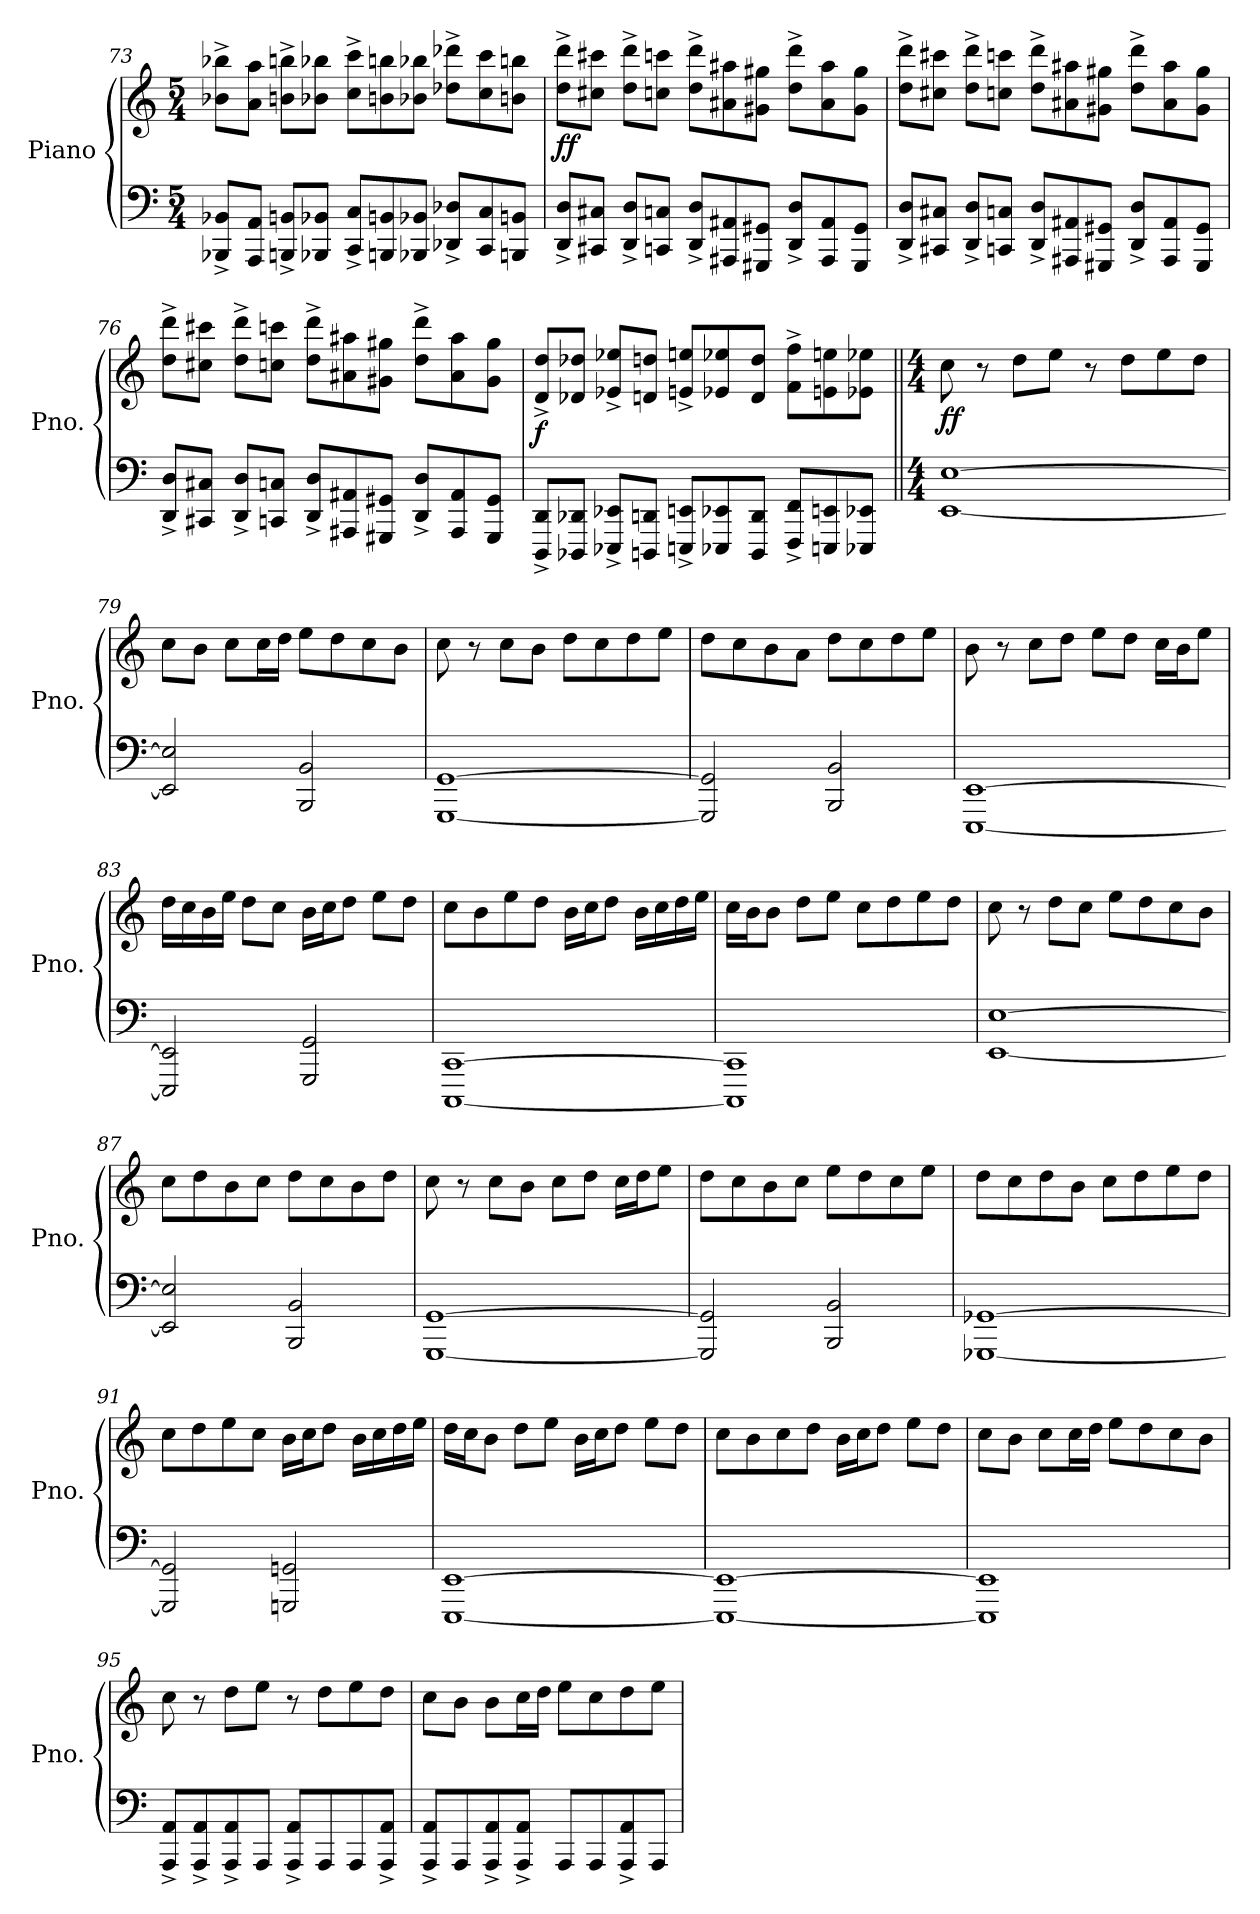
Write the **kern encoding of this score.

**kern	**kern	**dynam
*part1	*part1	*part1
*staff2	*staff1	*staff1/2
*I"Piano	*	*
*I'Pno.	*	*
*clefF4	*clefG2	*
*k[]	*k[]	*
*M5/4	*M5/4	*
=73	=73	=73
8BBB-X/^ 8BB-X/^L	8b-X\^ 8bb-X\^L	.
8AAA/ 8AA/J	8a\ 8aa\J	.
8BBBn/^ 8BBn/^L	8bn\^ 8bbn\^L	.
8BBB-X/ 8BB-X/J	8b-X\ 8bb-X\J	.
8CC/^ 8C/^L	8cc\^ 8ccc\^L	.
8BBBn/ 8BBn/	8bn\ 8bbn\	.
8BBB-X/ 8BB-X/J	8b-X\ 8bb-X\J	.
8DD-X/^ 8D-X/^L	8dd-X\^ 8ddd-X\^L	.
8CC/ 8C/	8cc\ 8ccc\	.
8BBBn/ 8BBn/J	8bn\ 8bbn\J	.
=74	=74	=74
!	!	!LO:DY:b
8DD/^ 8D/^L	8dd\^ 8ddd\^L	ff
8CC#X/ 8C#X/J	8cc#X\ 8ccc#X\J	.
8DD/^ 8D/^L	8dd\^ 8ddd\^L	.
8CCn/ 8Cn/J	8ccn\ 8cccn\J	.
8DD/^ 8D/^L	8dd\^ 8ddd\^L	.
8AAA#X/ 8AA#X/	8a#X\ 8aa#X\	.
8GGG#X/ 8GG#X/J	8g#X\ 8gg#X\J	.
8DD/^ 8D/^L	8dd\^ 8ddd\^L	.
8AAA#/ 8AA#/	8a#\ 8aa#\	.
8GGG#/ 8GG#/J	8g#\ 8gg#\J	.
!!LO:LB:g=z
=75	=75	=75
8DD/^ 8D/^L	8dd\^ 8ddd\^L	.
8CC#X/ 8C#X/J	8cc#X\ 8ccc#X\J	.
8DD/^ 8D/^L	8dd\^ 8ddd\^L	.
8CCn/ 8Cn/J	8ccn\ 8cccn\J	.
8DD/^ 8D/^L	8dd\^ 8ddd\^L	.
8AAA#X/ 8AA#X/	8a#X\ 8aa#X\	.
8GGG#X/ 8GG#X/J	8g#X\ 8gg#X\J	.
8DD/^ 8D/^L	8dd\^ 8ddd\^L	.
8AAA#/ 8AA#/	8a#\ 8aa#\	.
8GGG#/ 8GG#/J	8g#\ 8gg#\J	.
=76	=76	=76
8DD/^ 8D/^L	8dd\^ 8ddd\^L	.
8CC#X/ 8C#X/J	8cc#X\ 8ccc#X\J	.
8DD/^ 8D/^L	8dd\^ 8ddd\^L	.
8CCn/ 8Cn/J	8ccn\ 8cccn\J	.
8DD/^ 8D/^L	8dd\^ 8ddd\^L	.
8AAA#X/ 8AA#X/	8a#X\ 8aa#X\	.
8GGG#X/ 8GG#X/J	8g#X\ 8gg#X\J	.
8DD/^ 8D/^L	8dd\^ 8ddd\^L	.
8AAA#/ 8AA#/	8a#\ 8aa#\	.
8GGG#/ 8GG#/J	8g#\ 8gg#\J	.
=77	=77	=77
!	!	!LO:DY:b
8DDD/^ 8DD/^L	8d/^ 8dd/^L	f
8DDD-X/ 8DD-X/J	8d-X/ 8dd-X/J	.
8EEE-X/^ 8EE-X/^L	8e-X/^ 8ee-X/^L	.
8DDDn/ 8DDn/J	8dn/ 8ddn/J	.
8EEEn/^ 8EEn/^L	8en/^ 8een/^L	.
8EEE-X/ 8EE-X/	8e-X/ 8ee-X/	.
8DDD/ 8DD/J	8d/ 8dd/J	.
8FFF/^ 8FF/^L	8f\^ 8ff\^L	.
8EEEn/ 8EEn/	8en\ 8een\	.
8EEE-X/ 8EE-X/J	8e-X\ 8ee-X\J	.
!!LO:PB:g=z
=78||	=78||	=78||
*M4/4	*M4/4	*
!	!	!LO:DY:b
[1EE [1E	8cc\	ff
.	8r	.
.	8dd\L	.
.	8ee\J	.
.	8r	.
.	8dd\L	.
.	8ee\	.
.	8dd\J	.
=79	=79	=79
2EE/] 2E/]	8cc\L	.
.	8b\J	.
.	8cc\L	.
.	16cc\L	.
.	16dd\JJ	.
2BBB/ 2BB/	8ee\L	.
.	8dd\	.
.	8cc\	.
.	8b\J	.
=80	=80	=80
[1GGG [1GG	8cc\	.
.	8r	.
.	8cc\L	.
.	8b\J	.
.	8dd\L	.
.	8cc\	.
.	8dd\	.
.	8ee\J	.
=81	=81	=81
2GGG/] 2GG/]	8dd\L	.
.	8cc\	.
.	8b\	.
.	8a\J	.
2BBB/ 2BB/	8dd\L	.
.	8cc\	.
.	8dd\	.
.	8ee\J	.
=82	=82	=82
[1EEE [1EE	8b\	.
.	8r	.
.	8cc\L	.
.	8dd\J	.
.	8ee\L	.
.	8dd\J	.
.	16cc\LL	.
.	16b\J	.
.	8ee\J	.
=83	=83	=83
2EEE/] 2EE/]	16dd\LL	.
.	16cc\	.
.	16b\	.
.	16ee\JJ	.
.	8dd\L	.
.	8cc\J	.
2GGG/ 2GG/	16b\LL	.
.	16cc\J	.
.	8dd\J	.
.	8ee\L	.
.	8dd\J	.
!!LO:LB:g=z
=84	=84	=84
[1CCC [1CC	8cc\L	.
.	8b\	.
.	8ee\	.
.	8dd\J	.
.	16b\LL	.
.	16cc\J	.
.	8dd\J	.
.	16b\LL	.
.	16cc\	.
.	16dd\	.
.	16ee\JJ	.
=85	=85	=85
1CCC] 1CC]	16cc\LL	.
.	16b\J	.
.	8b\J	.
.	8dd\L	.
.	8ee\J	.
.	8cc\L	.
.	8dd\	.
.	8ee\	.
.	8dd\J	.
=86	=86	=86
[1EE [1E	8cc\	.
.	8r	.
.	8dd\L	.
.	8cc\J	.
.	8ee\L	.
.	8dd\	.
.	8cc\	.
.	8b\J	.
=87	=87	=87
2EE/] 2E/]	8cc\L	.
.	8dd\	.
.	8b\	.
.	8cc\J	.
2BBB/ 2BB/	8dd\L	.
.	8cc\	.
.	8b\	.
.	8dd\J	.
=88	=88	=88
[1GGG [1GG	8cc\	.
.	8r	.
.	8cc\L	.
.	8b\J	.
.	8cc\L	.
.	8dd\J	.
.	16cc\LL	.
.	16dd\J	.
.	8ee\J	.
=89	=89	=89
2GGG/] 2GG/]	8dd\L	.
.	8cc\	.
.	8b\	.
.	8cc\J	.
2BBB/ 2BB/	8ee\L	.
.	8dd\	.
.	8cc\	.
.	8ee\J	.
=90	=90	=90
[1GGG-X [1GG-X	8dd\L	.
.	8cc\	.
.	8dd\	.
.	8b\J	.
.	8cc\L	.
.	8dd\	.
.	8ee\	.
.	8dd\J	.
!!LO:LB:g=z
=91	=91	=91
2GGG-/] 2GG-/]	8cc\L	.
.	8dd\	.
.	8ee\	.
.	8cc\J	.
2GGGn/ 2GGn/	16b\LL	.
.	16cc\J	.
.	8dd\J	.
.	16b\LL	.
.	16cc\	.
.	16dd\	.
.	16ee\JJ	.
=92	=92	=92
[1EEE [1EE	16dd\LL	.
.	16cc\J	.
.	8b\J	.
.	8dd\L	.
.	8ee\J	.
.	16b\LL	.
.	16cc\J	.
.	8dd\J	.
.	8ee\L	.
.	8dd\J	.
=93	=93	=93
1EEE_ 1EE_	8cc\L	.
.	8b\	.
.	8cc\	.
.	8dd\J	.
.	16b\LL	.
.	16cc\J	.
.	8dd\J	.
.	8ee\L	.
.	8dd\J	.
=94	=94	=94
1EEE] 1EE]	8cc\L	.
.	8b\J	.
.	8cc\L	.
.	16cc\L	.
.	16dd\JJ	.
.	8ee\L	.
.	8dd\	.
.	8cc\	.
.	8b\J	.
!!LO:LB:g=z
=95	=95	=95
8AAA/^ 8AA/^L	8cc\	.
8AAA/^ 8AA/^	8r	.
8AAA/^ 8AA/^	8dd\L	.
8AAA/J	8ee\J	.
8AAA/^ 8AA/^L	8r	.
8AAA/	8dd\L	.
8AAA/	8ee\	.
8AAA/^ 8AA/^J	8dd\J	.
=96	=96	=96
8AAA/^ 8AA/^L	8cc\L	.
8AAA/	8b\J	.
8AAA/^ 8AA/^	8b\L	.
8AAA/^ 8AA/^J	16cc\L	.
.	16dd\JJ	.
8AAA/L	8ee\L	.
8AAA/	8cc\	.
8AAA/^ 8AA/^	8dd\	.
8AAA/J	8ee\J	.
=	=	=
*-	*-	*-
